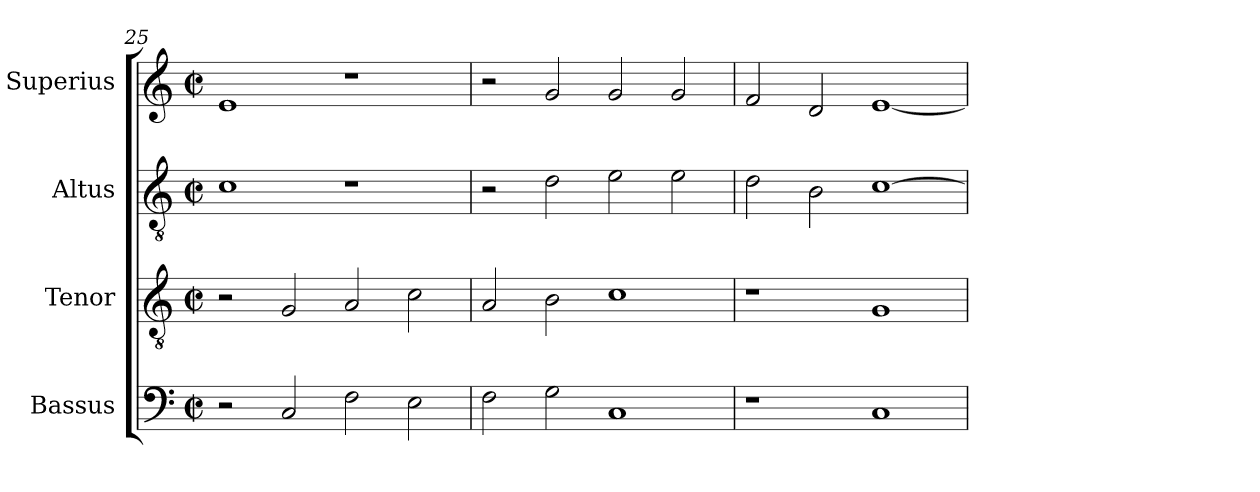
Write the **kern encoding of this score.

**kern	**kern	**kern	**kern
*part4	*part3	*part2	*part1
*staff4	*staff3	*staff2	*staff1
*I"Bassus	*I"Tenor	*I"Altus	*I"Superius
*I'B.	*I'T.	*I'A.	*I'S.
*clefF4	*clefGv2	*clefGv2	*clefG2
*	*ITrd7c12	*ITrd7c12	*
*k[]	*k[]	*k[]	*k[]
*C:	*C:	*C:	*C:
*M2/2	*M2/2	*M2/2	*M2/2
*met(c|)	*met(c|)	*met(c|)	*met(c|)
=25	=25	=25	=25
2r	2r	1Ci	1ei
2Ci/	2GGi/	.	.
2Fi\	2AAi/	1r	1r
2Ei\	2Ci\	.	.
=26	=26	=26	=26
2Fi\	2AAi/	2r	2r
2Gi\	2BBi\	2Di\	2gi/
1Ci	1Ci	2Ei\	2gi/
.	.	2Ei\	2gi/
!!LO:LB:g=z
=27	=27	=27	=27
1r	1r	2Di\	2fi/
.	.	2BBi\	2di/
1Ci	1GGi	[>1Ci	[<1ei
=	=	=	=
*-	*-	*-	*-
